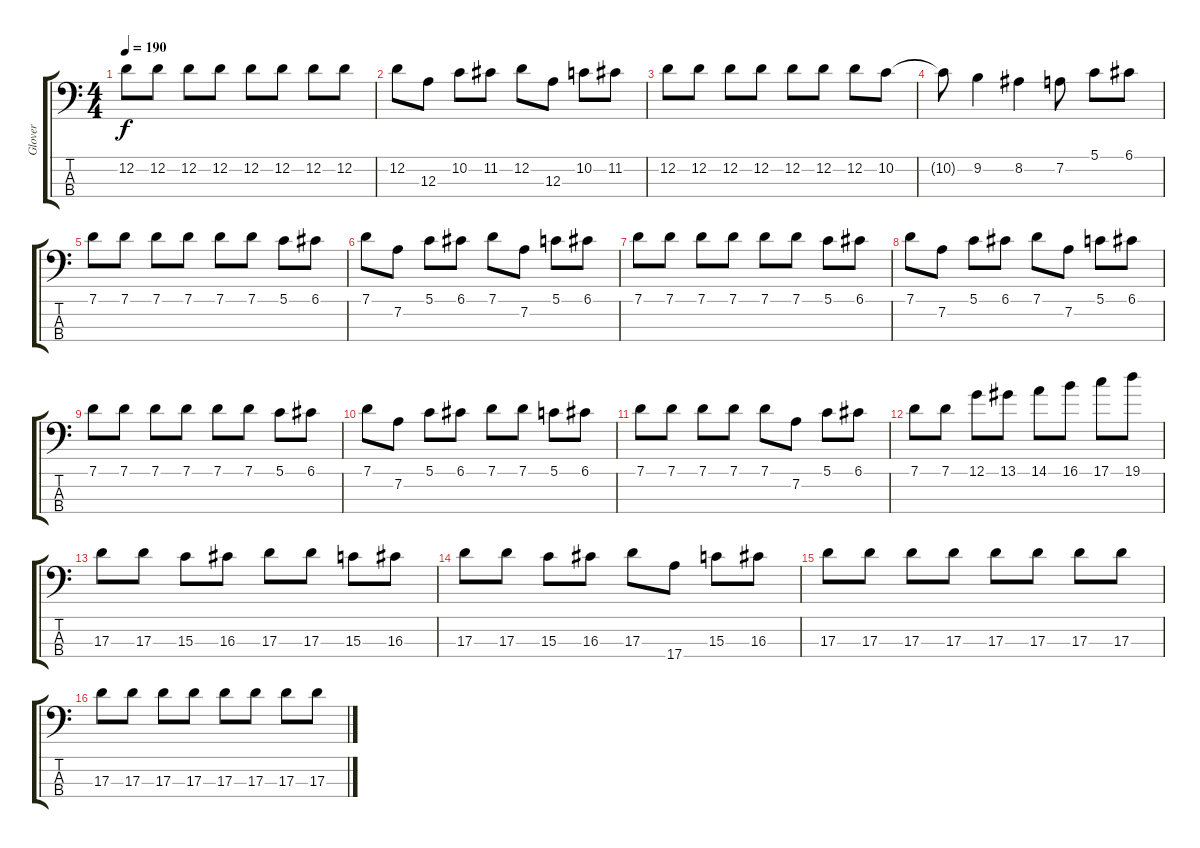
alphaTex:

\track ("Glover" "Glover") {instrument electricbassfinger}
\staff {score tabs}
\tuning (G2 D2 A1 E1) {hide}
\ts (4 4)
\tempo 190
\clef f4
\ks c
12.2.8{dy f} 12.2.8 12.2.8 12.2.8 12.2.8 12.2.8 12.2.8 12.2.8 |
12.2.8 12.3.8 10.2.8 11.2.8 12.2.8 12.3.8 10.2.8 11.2.8 |
12.2.8 12.2.8 12.2.8 12.2.8 12.2.8 12.2.8 12.2.8 10.2.8 |
10.2{t}.8 9.2.4 8.2.4 7.2.8 5.1.8 6.1.8 |
7.1.8 7.1.8 7.1.8 7.1.8 7.1.8 7.1.8 5.1.8 6.1.8 |
7.1.8 7.2.8 5.1.8 6.1.8 7.1.8 7.2.8 5.1.8 6.1.8 |
7.1.8 7.1.8 7.1.8 7.1.8 7.1.8 7.1.8 5.1.8 6.1.8 |
7.1.8 7.2.8 5.1.8 6.1.8 7.1.8 7.2.8 5.1.8 6.1.8 |
7.1.8 7.1.8 7.1.8 7.1.8 7.1.8 7.1.8 5.1.8 6.1.8 |
7.1.8 7.2.8 5.1.8 6.1.8 7.1.8 7.1.8 5.1.8 6.1.8 |
7.1.8 7.1.8 7.1.8 7.1.8 7.1.8 7.2.8 5.1.8 6.1.8 |
7.1.8 7.1.8 12.1.8 13.1.8 14.1.8 16.1.8 17.1.8 19.1.8 |
17.3.8 17.3.8 15.3.8 16.3.8 17.3.8 17.3.8 15.3.8 16.3.8 |
17.3.8 17.3.8 15.3.8 16.3.8 17.3.8 17.4.8 15.3.8 16.3.8 |
17.3.8 17.3.8 17.3.8 17.3.8 17.3.8 17.3.8 17.3.8 17.3.8 |
17.3.8 17.3.8 17.3.8 17.3.8 17.3.8 17.3.8 17.3.8 17.3.8
